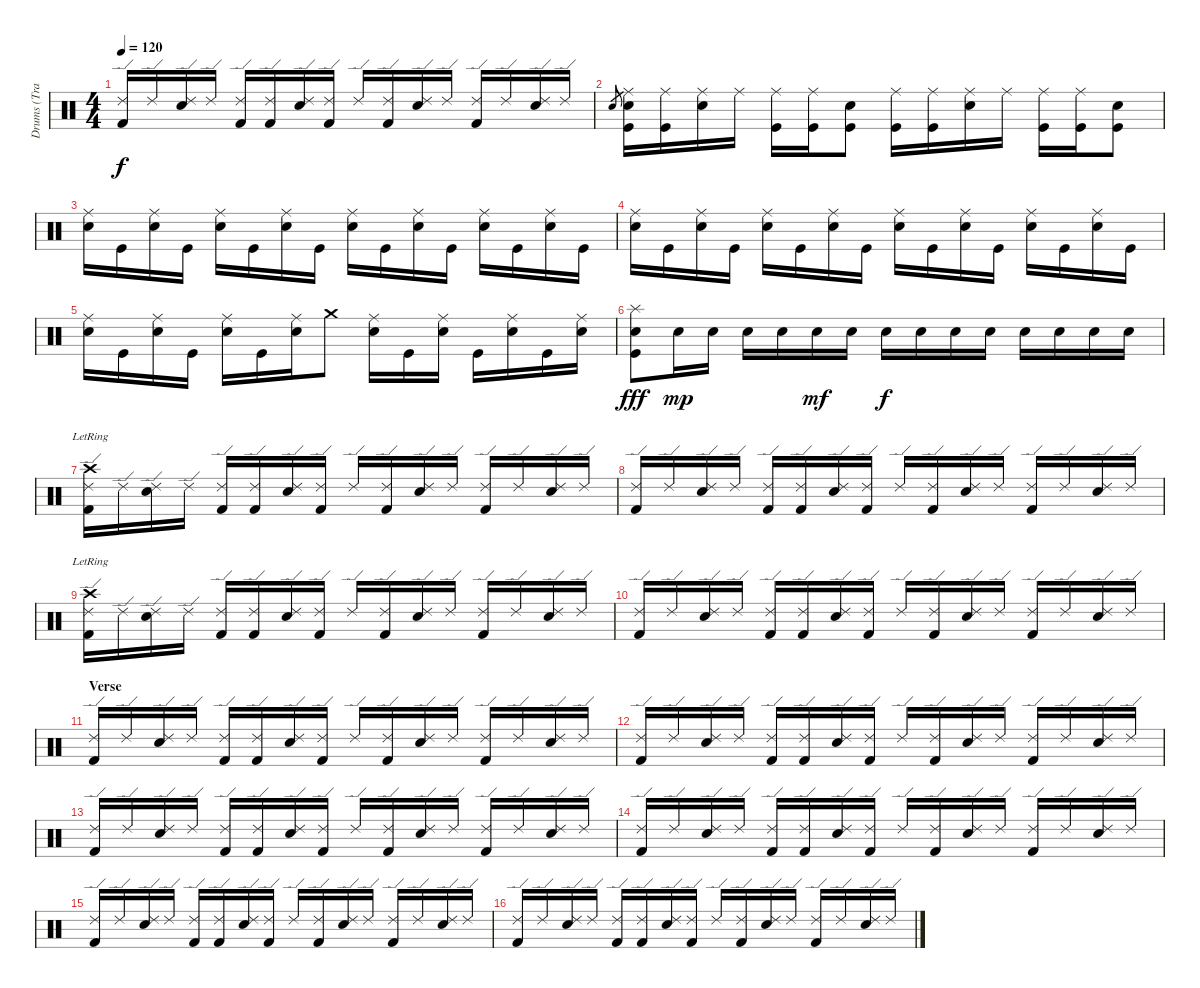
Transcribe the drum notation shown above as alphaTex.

\track ("Drums (Travis Barker)" "Drums (Tra") {instrument percussion}
\staff {score}
\articulation defaults
\ts (4 4)
\tempo 120
\clef neutral
\ks c
("Kick (hit) 2" "Ride (edge) 2").16{dy f} "Ride (edge) 2".16 ("Snare (hit) 2" "Ride (edge) 2").16 "Ride (edge) 2".16 ("Kick (hit) 2" "Ride (edge) 2").16 ("Kick (hit) 2" "Ride (edge) 2").16 ("Snare (hit) 2" "Ride (edge) 2").16 ("Kick (hit) 2" "Ride (edge) 2").16 "Ride (edge) 2".16 ("Kick (hit) 2" "Ride (edge) 2").16 ("Snare (hit) 2" "Ride (edge) 2").16 "Ride (edge) 2".16 ("Kick (hit) 2" "Ride (edge) 2").16 "Ride (edge) 2".16 ("Snare (hit) 2" "Ride (edge) 2").16 "Ride (edge) 2".16 |
"Electric Snare (hit)".8{gr} ("Ride (middle)" "Electric Snare (hit)" "Kick (hit)").16 ("Ride (middle)" "Kick (hit)").16 ("Ride (middle)" "Electric Snare (hit)").16 "Ride (middle)".16 ("Ride (middle)" "Kick (hit)").16 ("Ride (middle)" "Kick (hit)").16 ("Electric Snare (hit)" "Kick (hit)").8 ("Ride (middle)" "Kick (hit)").16 ("Ride (middle)" "Kick (hit)").16 ("Ride (middle)" "Electric Snare (hit)").16 "Ride (middle)".16 ("Ride (middle)" "Kick (hit)").16 ("Ride (middle)" "Kick (hit)").16 ("Electric Snare (hit)" "Kick (hit)").8 |
("Ride (middle)" "Electric Snare (hit)").16 "Kick (hit)".16 ("Ride (middle)" "Electric Snare (hit)").16 "Kick (hit)".16 ("Ride (middle)" "Electric Snare (hit)").16 "Kick (hit)".16 ("Ride (middle)" "Electric Snare (hit)").16 "Kick (hit)".16 ("Ride (middle)" "Electric Snare (hit)").16 "Kick (hit)".16 ("Ride (middle)" "Electric Snare (hit)").16 "Kick (hit)".16 ("Ride (middle)" "Electric Snare (hit)").16 "Kick (hit)".16 ("Ride (middle)" "Electric Snare (hit)").16 "Kick (hit)".16 |
("Ride (middle)" "Electric Snare (hit)").16 "Kick (hit)".16 ("Ride (middle)" "Electric Snare (hit)").16 "Kick (hit)".16 ("Ride (middle)" "Electric Snare (hit)").16 "Kick (hit)".16 ("Ride (middle)" "Electric Snare (hit)").16 "Kick (hit)".16 ("Ride (middle)" "Electric Snare (hit)").16 "Kick (hit)".16 ("Ride (middle)" "Electric Snare (hit)").16 "Kick (hit)".16 ("Ride (middle)" "Electric Snare (hit)").16 "Kick (hit)".16 ("Ride (middle)" "Electric Snare (hit)").16 "Kick (hit)".16 |
("Ride (middle)" "Electric Snare (hit)").16 "Kick (hit)".16 ("Ride (middle)" "Electric Snare (hit)").16 "Kick (hit)".16 ("Ride (middle)" "Electric Snare (hit)").16 "Kick (hit)".16 ("Ride (middle)" "Electric Snare (hit)").16 "Crash medium (hit)".8 ("Ride (middle)" "Electric Snare (hit)").16 "Kick (hit)".16 ("Ride (middle)" "Electric Snare (hit)").16 "Kick (hit)".16 ("Ride (middle)" "Electric Snare (hit)").16 "Kick (hit)".16 ("Ride (middle)" "Electric Snare (hit)").16 |
("Splash (hit)" "Electric Snare (hit)" "Kick (hit)").8{dy fff} "Electric Snare (hit)".16{dy mp} "Electric Snare (hit)".16 "Electric Snare (hit)".16 "Electric Snare (hit)".16 "Electric Snare (hit)".16{dy mf} "Electric Snare (hit)".16 "Electric Snare (hit)".16{dy f} "Electric Snare (hit)".16 "Electric Snare (hit)".16 "Electric Snare (hit)".16 "Electric Snare (hit)".16 "Electric Snare (hit)".16 "Electric Snare (hit)".16 "Electric Snare (hit)".16 |
("Kick (hit) 2" "Ride (edge) 2" "Crash high (hit)"{lr}).16 "Ride (edge) 2".16 ("Snare (hit) 2" "Ride (edge) 2").16 "Ride (edge) 2".16 ("Kick (hit) 2" "Ride (edge) 2").16 ("Kick (hit) 2" "Ride (edge) 2").16 ("Snare (hit) 2" "Ride (edge) 2").16 ("Kick (hit) 2" "Ride (edge) 2").16 "Ride (edge) 2".16 ("Kick (hit) 2" "Ride (edge) 2").16 ("Snare (hit) 2" "Ride (edge) 2").16 "Ride (edge) 2".16 ("Kick (hit) 2" "Ride (edge) 2").16 "Ride (edge) 2".16 ("Snare (hit) 2" "Ride (edge) 2").16 "Ride (edge) 2".16 |
("Kick (hit) 2" "Ride (edge) 2").16 "Ride (edge) 2".16 ("Snare (hit) 2" "Ride (edge) 2").16 "Ride (edge) 2".16 ("Kick (hit) 2" "Ride (edge) 2").16 ("Kick (hit) 2" "Ride (edge) 2").16 ("Snare (hit) 2" "Ride (edge) 2").16 ("Kick (hit) 2" "Ride (edge) 2").16 "Ride (edge) 2".16 ("Kick (hit) 2" "Ride (edge) 2").16 ("Snare (hit) 2" "Ride (edge) 2").16 "Ride (edge) 2".16 ("Kick (hit) 2" "Ride (edge) 2").16 "Ride (edge) 2".16 ("Snare (hit) 2" "Ride (edge) 2").16 "Ride (edge) 2".16 |
("Kick (hit) 2" "Ride (edge) 2" "Crash high (hit)"{lr}).16 "Ride (edge) 2".16 ("Snare (hit) 2" "Ride (edge) 2").16 "Ride (edge) 2".16 ("Kick (hit) 2" "Ride (edge) 2").16 ("Kick (hit) 2" "Ride (edge) 2").16 ("Snare (hit) 2" "Ride (edge) 2").16 ("Kick (hit) 2" "Ride (edge) 2").16 "Ride (edge) 2".16 ("Kick (hit) 2" "Ride (edge) 2").16 ("Snare (hit) 2" "Ride (edge) 2").16 "Ride (edge) 2".16 ("Kick (hit) 2" "Ride (edge) 2").16 "Ride (edge) 2".16 ("Snare (hit) 2" "Ride (edge) 2").16 "Ride (edge) 2".16 |
("Kick (hit) 2" "Ride (edge) 2").16 "Ride (edge) 2".16 ("Snare (hit) 2" "Ride (edge) 2").16 "Ride (edge) 2".16 ("Kick (hit) 2" "Ride (edge) 2").16 ("Kick (hit) 2" "Ride (edge) 2").16 ("Snare (hit) 2" "Ride (edge) 2").16 ("Kick (hit) 2" "Ride (edge) 2").16 "Ride (edge) 2".16 ("Kick (hit) 2" "Ride (edge) 2").16 ("Snare (hit) 2" "Ride (edge) 2").16 "Ride (edge) 2".16 ("Kick (hit) 2" "Ride (edge) 2").16 "Ride (edge) 2".16 ("Snare (hit) 2" "Ride (edge) 2").16 "Ride (edge) 2".16 |
\section ("" "Verse")
("Kick (hit) 2" "Ride (edge) 2").16 "Ride (edge) 2".16 ("Snare (hit) 2" "Ride (edge) 2").16 "Ride (edge) 2".16 ("Kick (hit) 2" "Ride (edge) 2").16 ("Kick (hit) 2" "Ride (edge) 2").16 ("Snare (hit) 2" "Ride (edge) 2").16 ("Kick (hit) 2" "Ride (edge) 2").16 "Ride (edge) 2".16 ("Kick (hit) 2" "Ride (edge) 2").16 ("Snare (hit) 2" "Ride (edge) 2").16 "Ride (edge) 2".16 ("Kick (hit) 2" "Ride (edge) 2").16 "Ride (edge) 2".16 ("Snare (hit) 2" "Ride (edge) 2").16 "Ride (edge) 2".16 |
("Kick (hit) 2" "Ride (edge) 2").16 "Ride (edge) 2".16 ("Snare (hit) 2" "Ride (edge) 2").16 "Ride (edge) 2".16 ("Kick (hit) 2" "Ride (edge) 2").16 ("Kick (hit) 2" "Ride (edge) 2").16 ("Snare (hit) 2" "Ride (edge) 2").16 ("Kick (hit) 2" "Ride (edge) 2").16 "Ride (edge) 2".16 ("Kick (hit) 2" "Ride (edge) 2").16 ("Snare (hit) 2" "Ride (edge) 2").16 "Ride (edge) 2".16 ("Kick (hit) 2" "Ride (edge) 2").16 "Ride (edge) 2".16 ("Snare (hit) 2" "Ride (edge) 2").16 "Ride (edge) 2".16 |
("Kick (hit) 2" "Ride (edge) 2").16 "Ride (edge) 2".16 ("Snare (hit) 2" "Ride (edge) 2").16 "Ride (edge) 2".16 ("Kick (hit) 2" "Ride (edge) 2").16 ("Kick (hit) 2" "Ride (edge) 2").16 ("Snare (hit) 2" "Ride (edge) 2").16 ("Kick (hit) 2" "Ride (edge) 2").16 "Ride (edge) 2".16 ("Kick (hit) 2" "Ride (edge) 2").16 ("Snare (hit) 2" "Ride (edge) 2").16 "Ride (edge) 2".16 ("Kick (hit) 2" "Ride (edge) 2").16 "Ride (edge) 2".16 ("Snare (hit) 2" "Ride (edge) 2").16 "Ride (edge) 2".16 |
("Kick (hit) 2" "Ride (edge) 2").16 "Ride (edge) 2".16 ("Snare (hit) 2" "Ride (edge) 2").16 "Ride (edge) 2".16 ("Kick (hit) 2" "Ride (edge) 2").16 ("Kick (hit) 2" "Ride (edge) 2").16 ("Snare (hit) 2" "Ride (edge) 2").16 ("Kick (hit) 2" "Ride (edge) 2").16 "Ride (edge) 2".16 ("Kick (hit) 2" "Ride (edge) 2").16 ("Snare (hit) 2" "Ride (edge) 2").16 "Ride (edge) 2".16 ("Kick (hit) 2" "Ride (edge) 2").16 "Ride (edge) 2".16 ("Snare (hit) 2" "Ride (edge) 2").16 "Ride (edge) 2".16 |
("Kick (hit) 2" "Ride (edge) 2").16 "Ride (edge) 2".16 ("Snare (hit) 2" "Ride (edge) 2").16 "Ride (edge) 2".16 ("Kick (hit) 2" "Ride (edge) 2").16 ("Kick (hit) 2" "Ride (edge) 2").16 ("Snare (hit) 2" "Ride (edge) 2").16 ("Kick (hit) 2" "Ride (edge) 2").16 "Ride (edge) 2".16 ("Kick (hit) 2" "Ride (edge) 2").16 ("Snare (hit) 2" "Ride (edge) 2").16 "Ride (edge) 2".16 ("Kick (hit) 2" "Ride (edge) 2").16 "Ride (edge) 2".16 ("Snare (hit) 2" "Ride (edge) 2").16 "Ride (edge) 2".16 |
("Kick (hit) 2" "Ride (edge) 2").16 "Ride (edge) 2".16 ("Snare (hit) 2" "Ride (edge) 2").16 "Ride (edge) 2".16 ("Kick (hit) 2" "Ride (edge) 2").16 ("Kick (hit) 2" "Ride (edge) 2").16 ("Snare (hit) 2" "Ride (edge) 2").16 ("Kick (hit) 2" "Ride (edge) 2").16 "Ride (edge) 2".16 ("Kick (hit) 2" "Ride (edge) 2").16 ("Snare (hit) 2" "Ride (edge) 2").16 "Ride (edge) 2".16 ("Kick (hit) 2" "Ride (edge) 2").16 "Ride (edge) 2".16 ("Snare (hit) 2" "Ride (edge) 2").16 "Ride (edge) 2".16
